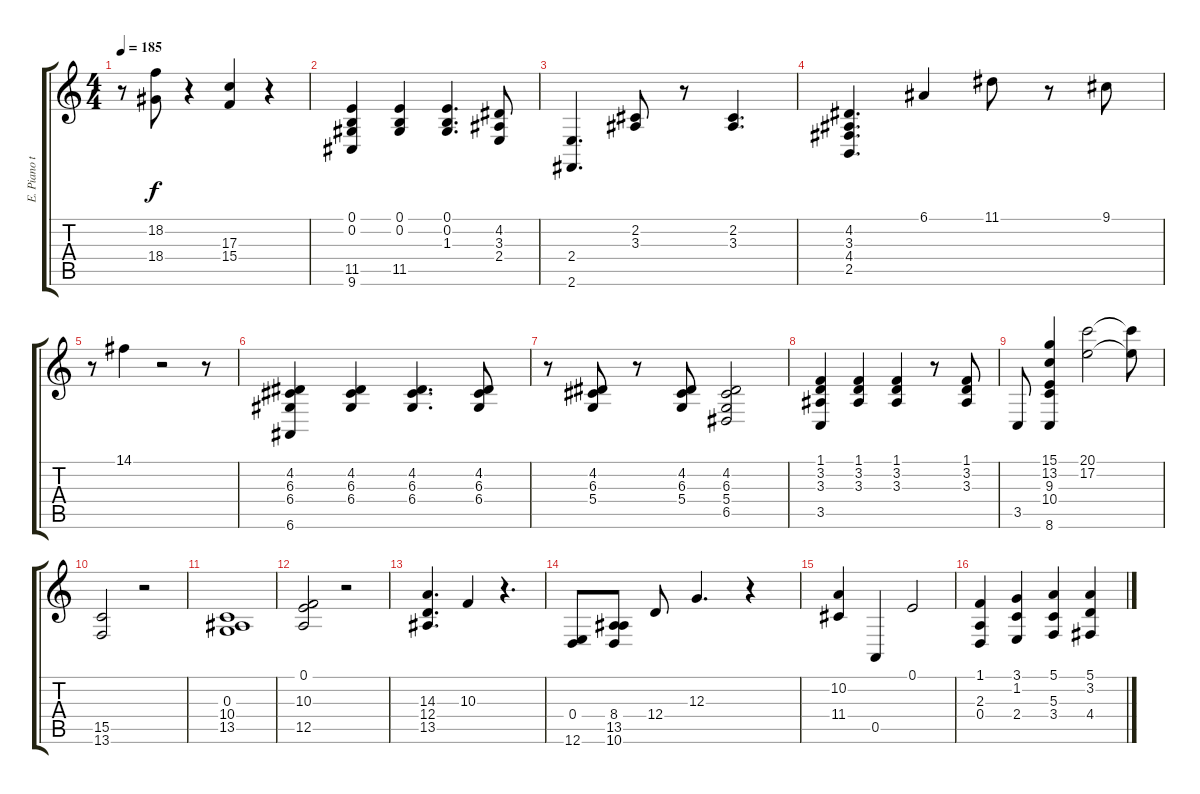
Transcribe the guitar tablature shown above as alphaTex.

\track ("E. Piano treble" "E. Piano t") {instrument electricpiano1}
\staff {score tabs}
\tuning (E4 B3 G3 D3 A2 E2) {hide}
\ts (4 4)
\tempo 185
\clef g2
\ks c
r.8{dy f} (18.2 18.4).8 r.4 (17.3 15.4).4 r.4 |
(0.1 0.2 11.5 9.6).4 (0.1 0.2 11.5).4 (0.1 0.2 1.3).4{d} (4.2 3.3 2.4).8 |
(2.4 2.6).4{d} (2.2 3.3).8 r.8 (2.2 3.3).4{d} |
(4.2 3.3 4.4 2.5).4{d} 6.1.4 11.1.8 r.8 9.1.8 |
r.8 14.1.4 r.2 r.8 |
(4.2 6.3 6.4 6.6).4 (4.2 6.3 6.4).4 (4.2 6.3 6.4).4{d} (4.2 6.3 6.4).8 |
r.8 (4.2 6.3 5.4).8 r.8 (4.2 6.3 5.4).8 (4.2 6.3 5.4 6.5).2 |
(1.1 3.2 3.3 3.5).4 (1.1 3.2 3.3).4 (1.1 3.2 3.3).4 r.8 (1.1 3.2 3.3).8 |
3.5.8 (15.1 13.2 9.3 10.4 8.6).4 (20.1 17.2).2 (20.1{t} 17.2{t}).8 |
(15.5 13.6).2 r.2 |
(0.3 10.4 13.5).1 |
(0.1 10.3 12.5).2 r.2 |
(14.3 12.4 13.5).4{d} 10.3.4 r.4{d} |
(0.4 12.6).8 (8.4 13.5 10.6).8 12.4.8 12.3.4{d} r.4 |
(10.2 11.4).4 0.5.4 0.1.2 |
(1.1 2.3 0.4).4 (3.1 1.2 2.4).4 (5.1 5.3 3.4).4 (5.1 3.2 4.4).4
